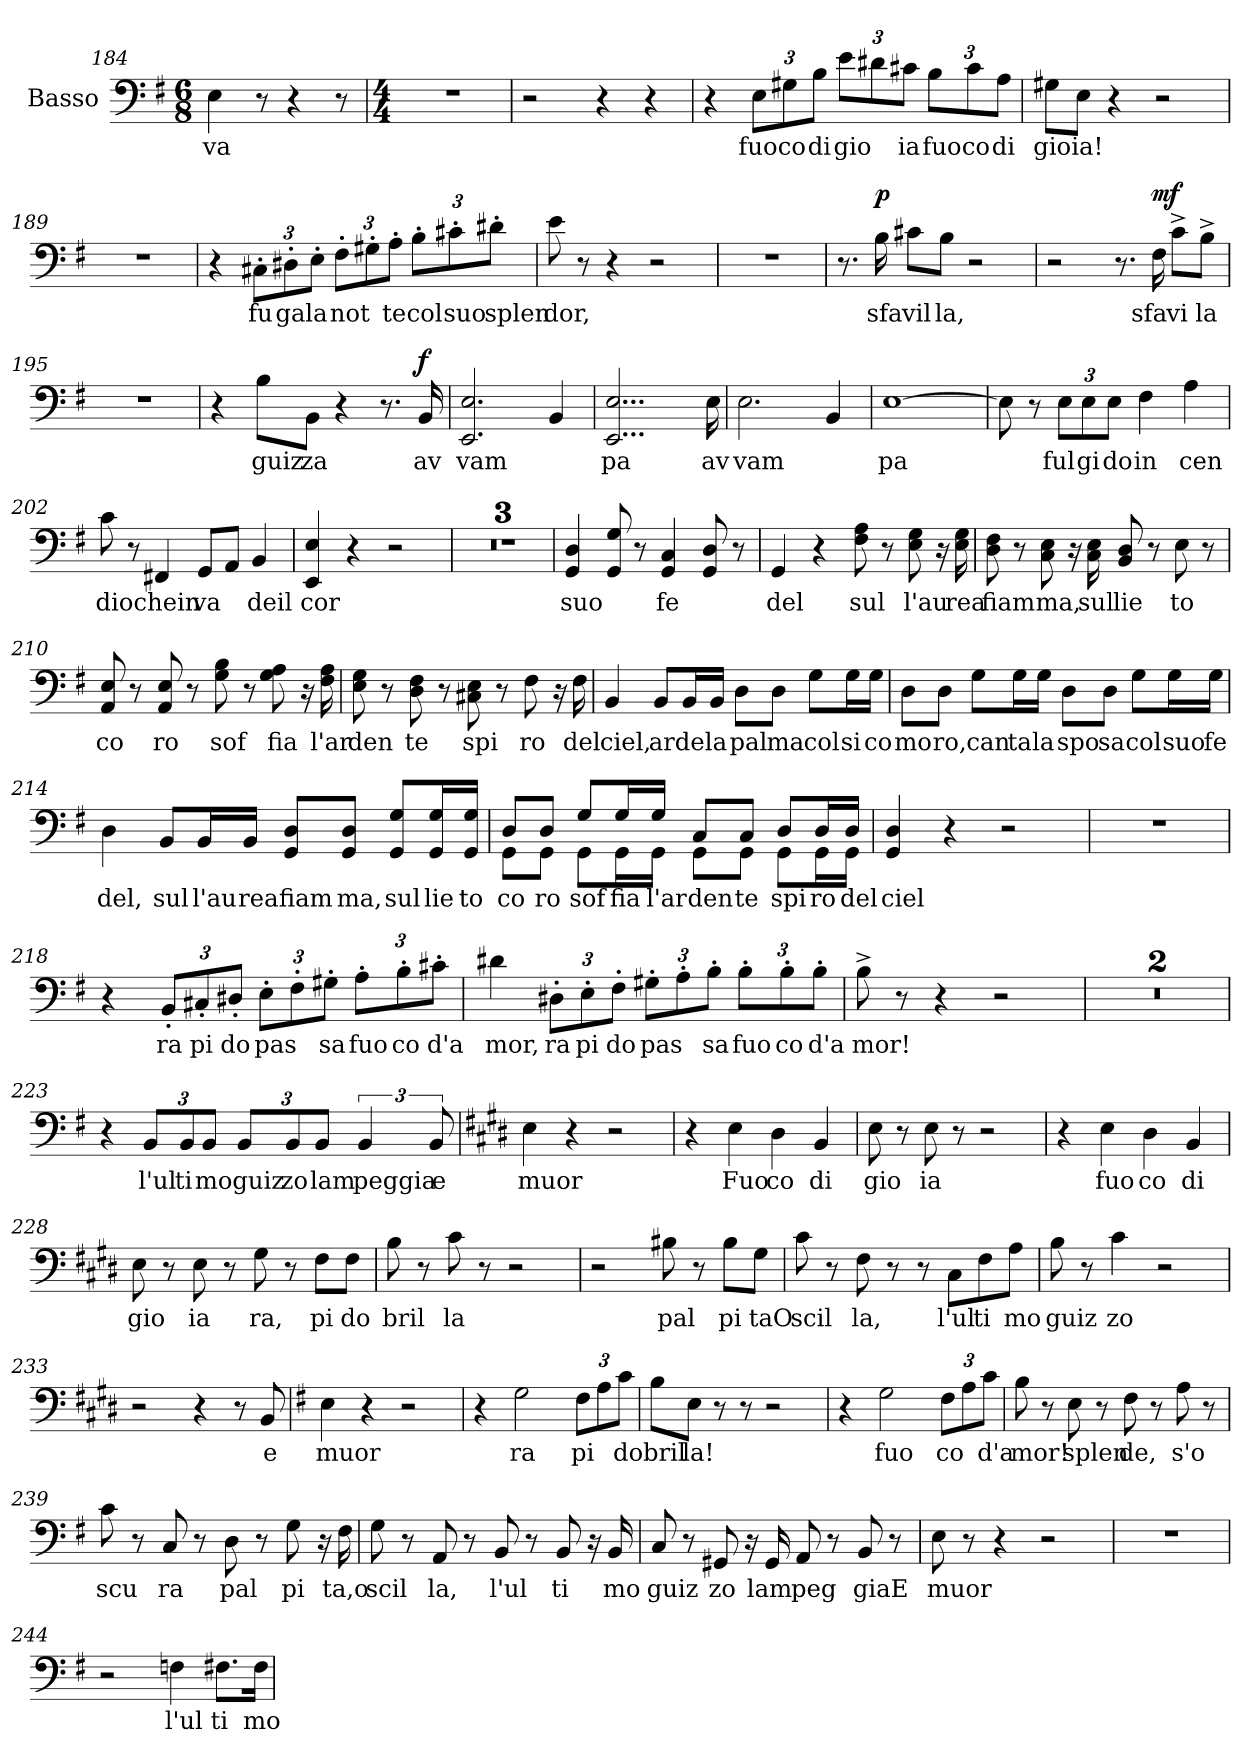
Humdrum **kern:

**kern	**text	**dynam
*part1	*part1	*part1
*staff1	*staff1	*staff1
*I"Basso	*	*
*I'Basso	*	*
*clefF4	*	*
*k[f#]	*	*
*M6/8	*	*
=184	=184	=184
!	!LO:LY:b	!
4E\	va	.
8r	.	.
4r	.	.
8r	.	.
!!LO:LB:g=z
=185	=185	=185
*M4/4	*	*
1r	.	.
=186	=186	=186
2r	.	.
4r	.	.
4r	.	.
!!LO:LB:g=z
=187	=187	=187
4r	.	.
*Xbrackettup	*	*
!	!LO:LY:b	!
12E\L	fuo	.
!	!LO:LY:b	!
12G#X\	co	.
!	!LO:LY:b	!
12B\J	di	.
!	!LO:LY:b	!
12e\L	gio	.
12d#X\	.	.
!	!LO:LY:b	!
12c#X\J	ia	.
!	!LO:LY:b	!
12B\L	fuo	.
!	!LO:LY:b	!
12c#\	co	.
!	!LO:LY:b	!
12A\J	di	.
=188	=188	=188
!	!LO:LY:b	!
8G#X\L	gio	.
!	!LO:LY:b	!
8E\J	ia!	.
4r	.	.
2r	.	.
!!LO:PB:g=z
=189	=189	=189
1r	.	.
=190	=190	=190
4r	.	.
!	!LO:LY:b	!
12C#X'\L	fu	.
!	!LO:LY:b	!
12D#X'\	ga	.
!	!LO:LY:b	!
12E'\J	la	.
!	!LO:LY:b	!
12F#'\L	not	.
12G#X'\	.	.
!	!LO:LY:b	!
12A'\J	te	.
!	!LO:LY:b	!
12B'\L	col	.
!	!LO:LY:b	!
12c#X'\	suo	.
!	!LO:LY:b	!
12d#X'\J	splen	.
!!LO:LB:g=z
=191	=191	=191
!	!LO:LY:b	!
8e\	dor,	.
8r	.	.
4r	.	.
2r	.	.
=192	=192	=192
1r	.	.
!!LO:LB:g=z
=193	=193	=193
8.r	.	.
!	!LO:LY:b	!LO:DY:b
16B\	sfa	p
!	!LO:LY:b	!
8c#X\L	vil	.
!	!LO:LY:b	!
8B\J	la,	.
2r	.	.
=194	=194	=194
2r	.	.
8.r	.	.
!	!LO:LY:b	!LO:DY:b
16F#\	sfa	mf
!	!LO:LY:b	!
8c^\L	vi	.
!	!LO:LY:b	!
8B^\J	la	.
!!LO:PB:g=z
=195	=195	=195
1r	.	.
!!LO:LB:g=z
=196	=196	=196
4r	.	.
!	!LO:LY:b	!
8B\L	guiz	.
!	!LO:LY:b	!
8BB\J	za	.
4r	.	.
8.r	.	.
!	!LO:LY:b	!LO:DY:b
16BB/	av	f
=197	=197	=197
!	!LO:LY:b	!
2.EE/ 2.E/	vam	.
4BB/	.	.
!!LO:LB:g=z
=198	=198	=198
!	!LO:LY:b	!
2...EE/ 2...E/	pa	.
!	!LO:LY:b	!
16E\	av	.
=199	=199	=199
!	!LO:LY:b	!
2.E\	vam	.
4BB/	.	.
=200	=200	=200
!	!LO:LY:b	!
[1E	pa	.
!!LO:PB:g=z
=201	=201	=201
8E\]	.	.
8r	.	.
!	!LO:LY:b	!
12E\L	ful	.
!	!LO:LY:b	!
12E\	gi	.
!	!LO:LY:b	!
12E\J	do	.
!	!LO:LY:b	!
4F#\	in	.
!	!LO:LY:b	!
4A\	cen	.
=202	=202	=202
!	!LO:LY:b	!
8c\	dio	.
8r	.	.
!	!LO:LY:b	!
4FF#X/	chein	.
!	!LO:LY:b	!
8GG/L	va	.
8AA/J	.	.
!	!LO:LY:b	!
4BB/	deil	.
=203	=203	=203
!	!LO:LY:b	!
4EE/ 4E/	cor	.
4r	.	.
2r	.	.
=204	=204	=204
1r	.	.
=205	=205	=205
1r	.	.
!!LO:LB:g=z
=206	=206	=206
1r	.	.
=207	=207	=207
!	!LO:LY:b	!
4GG/ 4D/	suo	.
8GG/ 8G/	.	.
8r	.	.
!	!LO:LY:b	!
4GG/ 4C/	fe	.
8GG/ 8D/	.	.
8r	.	.
=208	=208	=208
!	!LO:LY:b	!
4GG/	del	.
4r	.	.
!	!LO:LY:b	!
8F#\ 8A\	sul	.
8r	.	.
!	!LO:LY:b	!
8E\ 8G\	l'au	.
16r	.	.
!	!LO:LY:b	!
16E\ 16G\	rea	.
!!LO:LB:g=z
=209	=209	=209
!	!LO:LY:b	!
8D\ 8F#\	fiam	.
8r	.	.
!	!LO:LY:b	!
8C\ 8E\	ma,	.
16r	.	.
!	!LO:LY:b	!
16C\ 16E\	sul	.
!	!LO:LY:b	!
8BB/ 8D/	lie	.
8r	.	.
!	!LO:LY:b	!
8E\	to	.
8r	.	.
=210	=210	=210
!	!LO:LY:b	!
8AA/ 8E/	co	.
8r	.	.
!	!LO:LY:b	!
8AA/ 8E/	ro	.
8r	.	.
!	!LO:LY:b	!
8G\ 8B\	sof	.
8r	.	.
!	!LO:LY:b	!
8G\ 8A\	fia	.
16r	.	.
!	!LO:LY:b	!
16F#\ 16A\	l'ar	.
=211	=211	=211
!	!LO:LY:b	!
8E\ 8G\	den	.
8r	.	.
!	!LO:LY:b	!
8D\ 8F#\	te	.
8r	.	.
!	!LO:LY:b	!
8C#X\ 8E\	spi	.
8r	.	.
!	!LO:LY:b	!
8F#\	ro	.
16r	.	.
!	!LO:LY:b	!
16F#\	del	.
!!LO:PB:g=z
=212	=212	=212
!	!LO:LY:b	!
4BB/	ciel,	.
!	!LO:LY:b	!
8BB/L	ar	.
!	!LO:LY:b	!
16BB/L	de	.
!	!LO:LY:b	!
16BB/JJ	la	.
!	!LO:LY:b	!
8D\L	pal	.
!	!LO:LY:b	!
8D\J	ma	.
!	!LO:LY:b	!
8G\L	col	.
!	!LO:LY:b	!
16G\L	si	.
!	!LO:LY:b	!
16G\JJ	co	.
=213	=213	=213
!	!LO:LY:b	!
8D\L	mo	.
!	!LO:LY:b	!
8D\J	ro,	.
!	!LO:LY:b	!
8G\L	can	.
!	!LO:LY:b	!
16G\L	ta	.
!	!LO:LY:b	!
16G\JJ	la	.
!	!LO:LY:b	!
8D\L	spo	.
!	!LO:LY:b	!
8D\J	sa	.
!	!LO:LY:b	!
8G\L	col	.
!	!LO:LY:b	!
16G\L	suo	.
!	!LO:LY:b	!
16G\JJ	fe	.
!!LO:LB:g=z
=214	=214	=214
!	!LO:LY:b	!
4D\	del,	.
!	!LO:LY:b	!
8BB/L	sul	.
!	!LO:LY:b	!
16BB/L	l'au	.
!	!LO:LY:b	!
16BB/JJ	rea	.
!	!LO:LY:b	!
8GG/ 8D/L	fiam	.
!	!LO:LY:b	!
8GG/ 8D/J	ma,	.
!	!LO:LY:b	!
8GG/ 8G/L	sul	.
!	!LO:LY:b	!
16GG/ 16G/L	lie	.
!	!LO:LY:b	!
16GG/ 16G/JJ	to	.
=215	=215	=215
!	!LO:LY:b	!
*^	*	*
8D/L	8GG\L	co	.
!	!	!LO:LY:b	!
8D/J	8GG\J	ro	.
!	!	!LO:LY:b	!
8G/L	8GG\L	sof	.
!	!	!LO:LY:b	!
16G/L	16GG\L	fia	.
!	!	!LO:LY:b	!
16G/JJ	16GG\JJ	l'ar	.
!	!	!LO:LY:b	!
8C/L	8GG\L	den	.
!	!	!LO:LY:b	!
8C/J	8GG\J	te	.
!	!	!LO:LY:b	!
8D/L	8GG\L	spi	.
!	!	!LO:LY:b	!
16D/L	16GG\L	ro	.
!	!	!LO:LY:b	!
16D/JJ	16GG\JJ	del	.
*v	*v	*	*
!!LO:LB:g=z
=216	=216	=216
*^	*	*
!	!	!LO:LY:b	!
*v	*v	*	*
4GG/ 4D/	ciel	.
4r	.	.
2r	.	.
=217	=217	=217
1r	.	.
=218	=218	=218
4r	.	.
!	!LO:LY:b	!
12BB'/L	ra	.
!	!LO:LY:b	!
12C#X'/	pi	.
!	!LO:LY:b	!
12D#X'/J	do	.
!	!LO:LY:b	!
12E'\L	pas	.
12F#'\	.	.
!	!LO:LY:b	!
12G#X'\J	sa	.
!	!LO:LY:b	!
12A'\L	fuo	.
!	!LO:LY:b	!
12B'\	co	.
!	!LO:LY:b	!
12c#X'\J	d'a	.
!!LO:PB:g=z
=219	=219	=219
!	!LO:LY:b	!
4d#X\	mor,	.
!	!LO:LY:b	!
12D#X'\L	ra	.
!	!LO:LY:b	!
12E'\	pi	.
!	!LO:LY:b	!
12F#'\J	do	.
!	!LO:LY:b	!
12G#X'\L	pas	.
12A'\	.	.
!	!LO:LY:b	!
12B'\J	sa	.
!	!LO:LY:b	!
12B'\L	fuo	.
!	!LO:LY:b	!
12B'\	co	.
!	!LO:LY:b	!
12B'\J	d'a	.
=220	=220	=220
!	!LO:LY:b	!
8B^\	mor!	.
8r	.	.
4r	.	.
2r	.	.
=221	=221	=221
1r	.	.
=222	=222	=222
1r	.	.
!!LO:LB:g=z
=223	=223	=223
4r	.	.
!	!LO:LY:b	!
12BB/L	l'ul	.
!	!LO:LY:b	!
12BB/	ti	.
!	!LO:LY:b	!
12BB/J	mo	.
!	!LO:LY:b	!
12BB/L	guiz	.
!	!LO:LY:b	!
12BB/	zo	.
!	!LO:LY:b	!
12BB/J	lam	.
*brackettup	*	*
!	!LO:LY:b	!
6BB/	peggia	.
!	!LO:LY:b	!
12BB/	e	.
=224	=224	=224
*k[f#c#g#d#]	*	*
!	!LO:LY:b	!
4E\	muor	.
4r	.	.
2r	.	.
=225	=225	=225
4r	.	.
!	!LO:LY:b	!
4E\	Fuo	.
!	!LO:LY:b	!
4D#\	co	.
!	!LO:LY:b	!
4BB/	di	.
=226	=226	=226
!	!LO:LY:b	!
8E\	gio	.
8r	.	.
!	!LO:LY:b	!
8E\	ia	.
8r	.	.
2r	.	.
!!LO:LB:g=z
=227	=227	=227
4r	.	.
!	!LO:LY:b	!
4E\	fuo	.
!	!LO:LY:b	!
4D#\	co	.
!	!LO:LY:b	!
4BB/	di	.
=228	=228	=228
!	!LO:LY:b	!
8E\	gio	.
8r	.	.
!	!LO:LY:b	!
8E\	ia	.
8r	.	.
!	!LO:LY:b	!
8G#\	ra,	.
8r	.	.
!	!LO:LY:b	!
8F#\L	pi	.
!	!LO:LY:b	!
8F#\J	do	.
=229	=229	=229
!	!LO:LY:b	!
8B\	bril	.
8r	.	.
!	!LO:LY:b	!
8c#\	la	.
8r	.	.
2r	.	.
=230	=230	=230
2r	.	.
!	!LO:LY:b	!
8B#X\	pal	.
8r	.	.
!	!LO:LY:b	!
8B#\L	pi	.
!	!LO:LY:b	!
8G#\J	taO	.
=231	=231	=231
!	!LO:LY:b	!
8c#\	scil	.
8r	.	.
!	!LO:LY:b	!
8F#\	la,	.
8r	.	.
8r	.	.
!	!LO:LY:b	!
8C#\L	l'ul	.
!	!LO:LY:b	!
8F#\	ti	.
!	!LO:LY:b	!
8A\J	mo	.
!!LO:PB:g=z
=232	=232	=232
!	!LO:LY:b	!
8B\	guiz	.
8r	.	.
!	!LO:LY:b	!
4c#\	zo	.
2r	.	.
=233	=233	=233
2r	.	.
4r	.	.
8r	.	.
!	!LO:LY:b	!
8BB/	e	.
=234	=234	=234
*k[f#]	*	*
!	!LO:LY:b	!
4E\	muor	.
4r	.	.
2r	.	.
=235	=235	=235
4r	.	.
!	!LO:LY:b	!
2G\	ra	.
*Xbrackettup	*	*
!	!LO:LY:b	!
12F#\L	pi	.
12A\	.	.
!	!LO:LY:b	!
12c\J	do	.
=236	=236	=236
!	!LO:LY:b	!
8B\L	bril	.
!	!LO:LY:b	!
8E\J	la!	.
8r	.	.
8r	.	.
2r	.	.
=237	=237	=237
4r	.	.
!	!LO:LY:b	!
2G\	fuo	.
!	!LO:LY:b	!
12F#\L	co	.
12A\	.	.
!	!LO:LY:b	!
12c\J	d'a	.
!!LO:LB:g=z
=238	=238	=238
!	!LO:LY:b	!
8B\	mor!	.
8r	.	.
!	!LO:LY:b	!
8E\	splen	.
8r	.	.
!	!LO:LY:b	!
8F#\	de,	.
8r	.	.
!	!LO:LY:b	!
8A\	s'o	.
8r	.	.
=239	=239	=239
!	!LO:LY:b	!
8c\	scu	.
8r	.	.
!	!LO:LY:b	!
8C/	ra	.
8r	.	.
!	!LO:LY:b	!
8D\	pal	.
8r	.	.
!	!LO:LY:b	!
8G\	pi	.
16r	.	.
!	!LO:LY:b	!
16F#\	ta,o	.
=240	=240	=240
!	!LO:LY:b	!
8G\	scil	.
8r	.	.
!	!LO:LY:b	!
8AA/	la,	.
8r	.	.
!	!LO:LY:b	!
8BB/	l'ul	.
8r	.	.
!	!LO:LY:b	!
8BB/	ti	.
16r	.	.
!	!LO:LY:b	!
16BB/	mo	.
!!LO:LB:g=z
=241	=241	=241
!	!LO:LY:b	!
8C/	guiz	.
8r	.	.
!	!LO:LY:b	!
8GG#X/	zo	.
16r	.	.
!	!LO:LY:b	!
16GG#/	lam	.
!	!LO:LY:b	!
8AA/	peg	.
8r	.	.
!	!LO:LY:b	!
8BB/	giaE	.
8r	.	.
=242	=242	=242
!	!LO:LY:b	!
8E\	muor	.
8r	.	.
4r	.	.
2r	.	.
=243	=243	=243
1r	.	.
=244	=244	=244
2r	.	.
!	!LO:LY:b	!
4Fn\	l'ul	.
!	!LO:LY:b	!
8.F#X\L	ti	.
!	!LO:LY:b	!
16F#\Jk	mo	.
=	=	=
*-	*-	*-
